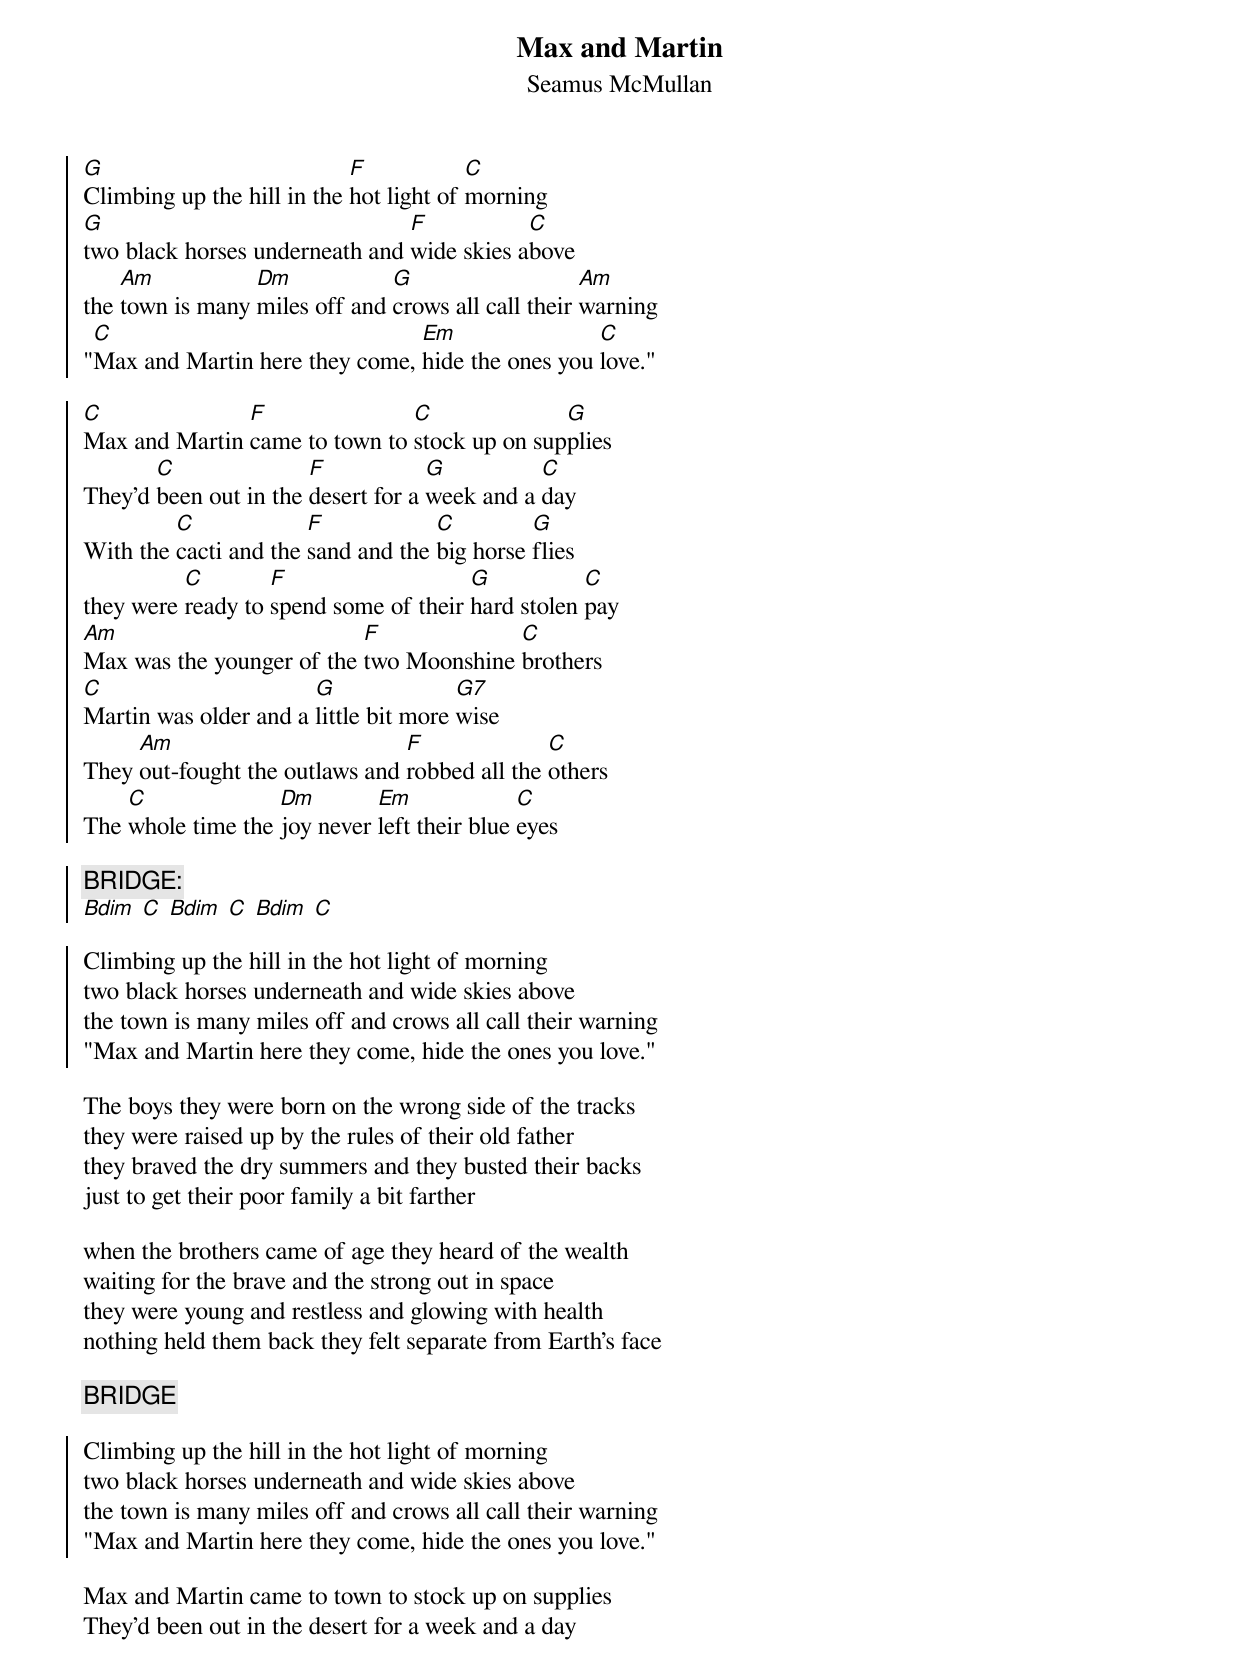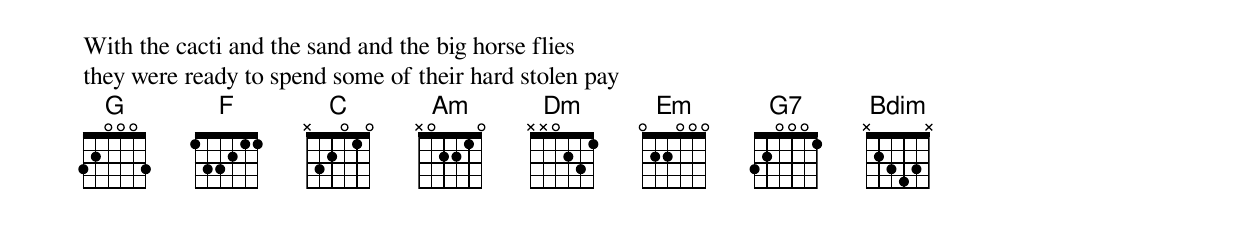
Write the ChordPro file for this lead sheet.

{t: Max and Martin}
{st: Seamus McMullan}

{soc}
[G]Climbing up the hill in the [F]hot light of [C]morning
[G]two black horses underneath and [F]wide skies a[C]bove
the [Am]town is many [Dm]miles off and [G]crows all call their [Am]warning
"[C]Max and Martin here they come, [Em]hide the ones you [C]love."

[C]Max and Martin [F]came to town to [C]stock up on sup[G]plies
They'd [C]been out in the [F]desert for a [G]week and a [C]day
With the [C]cacti and the [F]sand and the [C]big horse [G]flies
they were [C]ready to [F]spend some of their [G]hard stolen [C]pay
[Am]Max was the younger of the [F]two Moonshine [C]brothers
[C]Martin was older and a [G]little bit more [G7]wise
They [Am]out-fought the outlaws and [F]robbed all the [C]others
The [C]whole time the [Dm]joy never [Em]left their blue [C]eyes

{c: BRIDGE:}
[Bdim] [C] [Bdim] [C] [Bdim] [C]

{soc}
Climbing up the hill in the hot light of morning
two black horses underneath and wide skies above
the town is many miles off and crows all call their warning
"Max and Martin here they come, hide the ones you love."
{eoc}

The boys they were born on the wrong side of the tracks
they were raised up by the rules of their old father
they braved the dry summers and they busted their backs
just to get their poor family a bit farther

when the brothers came of age they heard of the wealth
waiting for the brave and the strong out in space
they were young and restless and glowing with health
nothing held them back they felt separate from Earth's face

{c: BRIDGE}

{soc}
Climbing up the hill in the hot light of morning
two black horses underneath and wide skies above
the town is many miles off and crows all call their warning
"Max and Martin here they come, hide the ones you love."
{eoc}

Max and Martin came to town to stock up on supplies
They'd been out in the desert for a week and a day
With the cacti and the sand and the big horse flies
they were ready to spend some of their hard stolen pay
